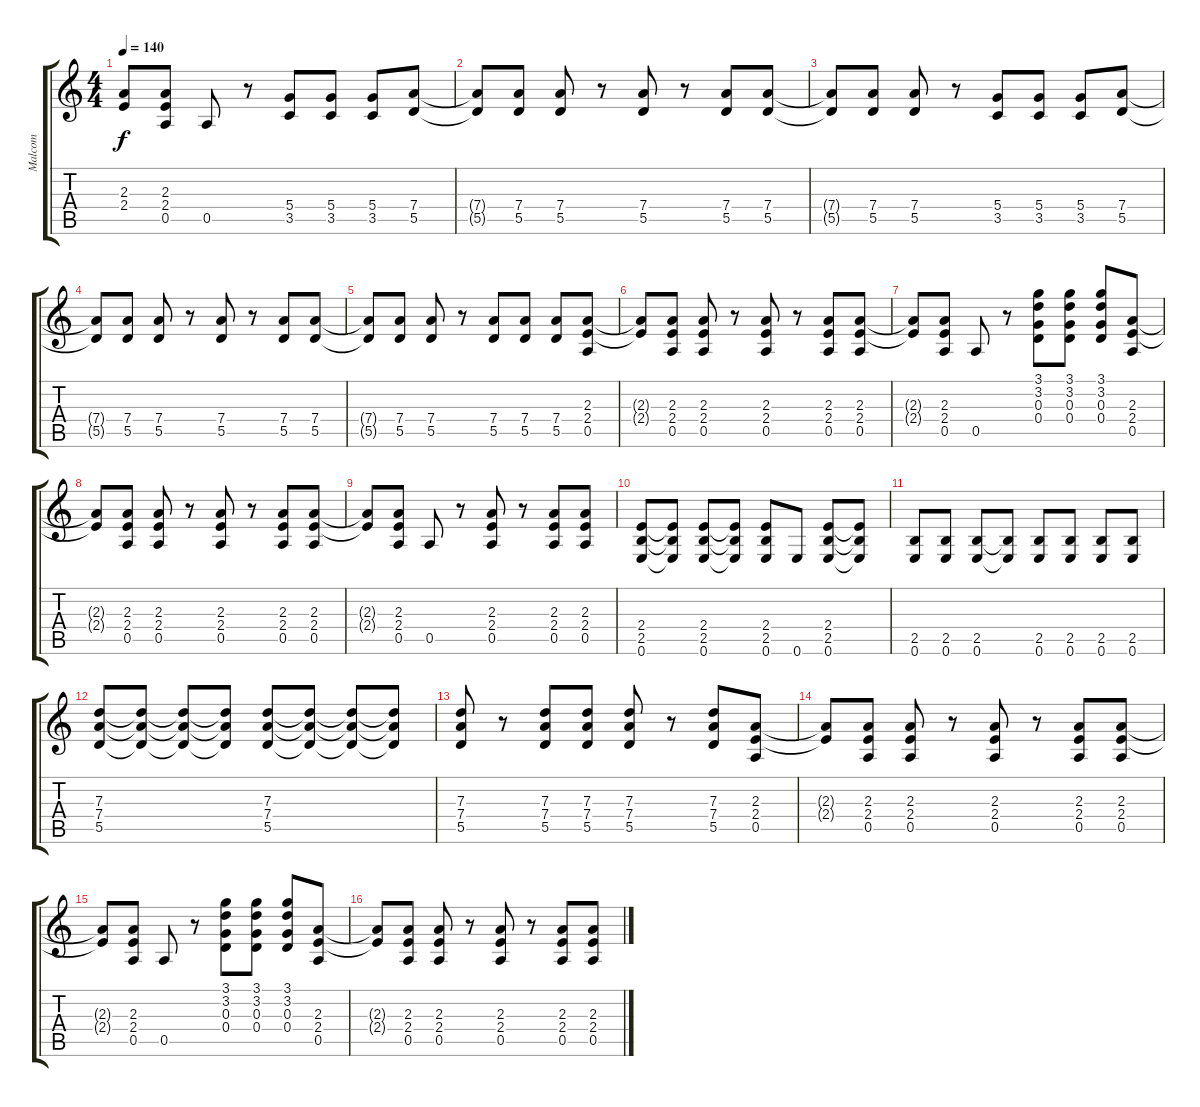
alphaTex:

\track ("Malcom" "Malcom") {instrument distortionguitar}
\staff {score tabs}
\tuning (E4 B3 G3 D3 A2 E2) {hide}
\ts (4 4)
\tempo 140
\clef g2
\ks c
(2.3{t} 2.4{t}).8{dy f} (2.3 2.4 0.5).8 0.5.8 r.8 (5.4 3.5).8 (5.4 3.5).8 (5.4 3.5).8 (7.4 5.5).8 |
(7.4{t} 5.5{t}).8 (7.4 5.5).8 (7.4 5.5).8 r.8 (7.4 5.5).8 r.8 (7.4 5.5).8 (7.4 5.5).8 |
(7.4{t} 5.5{t}).8 (7.4 5.5).8 (7.4 5.5).8 r.8 (5.4 3.5).8 (5.4 3.5).8 (5.4 3.5).8 (7.4 5.5).8 |
(7.4{t} 5.5{t}).8 (7.4 5.5).8 (7.4 5.5).8 r.8 (7.4 5.5).8 r.8 (7.4 5.5).8 (7.4 5.5).8 |
(7.4{t} 5.5{t}).8 (7.4 5.5).8 (7.4 5.5).8 r.8 (7.4 5.5).8 (7.4 5.5).8 (7.4 5.5).8 (2.3 2.4 0.5).8 |
(2.3{t} 2.4{t}).8 (2.3 2.4 0.5).8 (2.3 2.4 0.5).8 r.8 (2.3 2.4 0.5).8 r.8 (2.3 2.4 0.5).8 (2.3 2.4 0.5).8 |
(2.3{t} 2.4{t}).8 (2.3 2.4 0.5).8 0.5.8 r.8 (3.1 3.2 0.3 0.4).8 (3.1 3.2 0.3 0.4).8 (3.1 3.2 0.3 0.4).8 (2.3 2.4 0.5).8 |
(2.3{t} 2.4{t}).8 (2.3 2.4 0.5).8 (2.3 2.4 0.5).8 r.8 (2.3 2.4 0.5).8 r.8 (2.3 2.4 0.5).8 (2.3 2.4 0.5).8 |
(2.3{t} 2.4{t}).8 (2.3 2.4 0.5).8 0.5.8 r.8 (2.3 2.4 0.5).8 r.8 (2.3 2.4 0.5).8 (2.3 2.4 0.5).8 |
(2.4 2.5 0.6).8 (2.4{t} 2.5{t} 0.6{t}).8 (2.4 2.5 0.6).8 (2.4{t} 2.5{t} 0.6{t}).8 (2.4 2.5 0.6).8 0.6.8 (2.4 2.5 0.6).8 (2.4{t} 2.5{t} 0.6{t}).8 |
(2.5 0.6).8 (2.5 0.6).8 (2.5 0.6).8 (2.5{t} 0.6{t}).8 (2.5 0.6).8 (2.5 0.6).8 (2.5 0.6).8 (2.5 0.6).8 |
(7.3 7.4 5.5).8 (7.3{t} 7.4{t} 5.5{t}).8 (7.3{t} 7.4{t} 5.5{t}).8 (7.3{t} 7.4{t} 5.5{t}).8 (7.3 7.4 5.5).8 (7.3{t} 7.4{t} 5.5{t}).8 (7.3{t} 7.4{t} 5.5{t}).8 (7.3{t} 7.4{t} 5.5{t}).8 |
(7.3 7.4 5.5).8 r.8 (7.3 7.4 5.5).8 (7.3 7.4 5.5).8 (7.3 7.4 5.5).8 r.8 (7.3 7.4 5.5).8 (2.3 2.4 0.5).8 |
(2.3{t} 2.4{t}).8 (2.3 2.4 0.5).8 (2.3 2.4 0.5).8 r.8 (2.3 2.4 0.5).8 r.8 (2.3 2.4 0.5).8 (2.3 2.4 0.5).8 |
(2.3{t} 2.4{t}).8 (2.3 2.4 0.5).8 0.5.8 r.8 (3.1 3.2 0.3 0.4).8 (3.1 3.2 0.3 0.4).8 (3.1 3.2 0.3 0.4).8 (2.3 2.4 0.5).8 |
(2.3{t} 2.4{t}).8 (2.3 2.4 0.5).8 (2.3 2.4 0.5).8 r.8 (2.3 2.4 0.5).8 r.8 (2.3 2.4 0.5).8 (2.3 2.4 0.5).8
